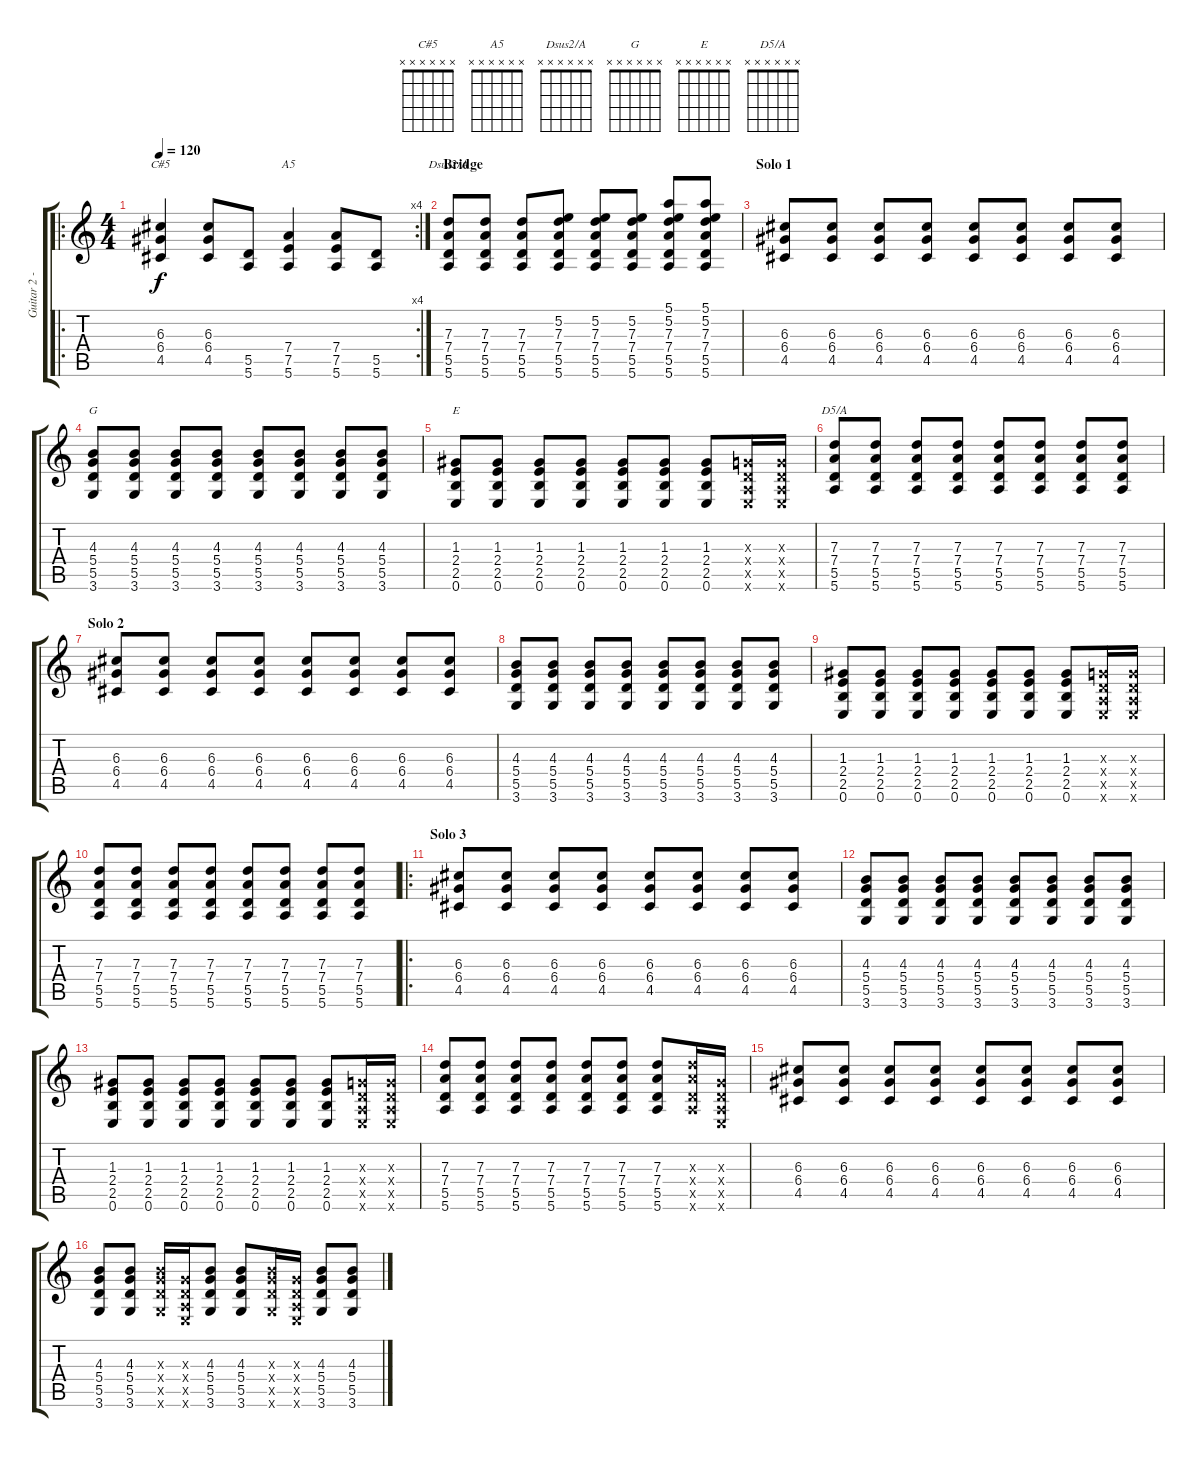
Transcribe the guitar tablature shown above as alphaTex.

\track ("Guitar 2 - rythm" "Guitar 2 -") {instrument overdrivenguitar}
\staff {score tabs}
\tuning (E4 B3 G3 D3 A2 E2) {hide}
\chord ("C#5" x x x x x x) {firstfret 0}
\chord ("A5" x x x x x x) {firstfret 0}
\chord ("Dsus2/A" x x x x x x) {firstfret 0}
\chord ("G" x x x x x x) {firstfret 0}
\chord ("E" x x x x x x) {firstfret 0}
\chord ("D5/A" x x x x x x) {firstfret 0}
\ro
\rc 4
\ts (4 4)
\tempo 120
\clef g2
\ks c
(6.3 6.4 4.5).4{ch "C#5" dy f} (6.3 6.4 4.5).8 (5.5 5.6).8 (7.4 7.5 5.6).4{ch "A5"} (7.4 7.5 5.6).8 (5.5 5.6).8 |
\section ("" "Bridge")
(7.3 7.4 5.5 5.6).8{ch "Dsus2/A"} (7.3 7.4 5.5 5.6).8 (7.3 7.4 5.5 5.6).8 (5.2 7.3 7.4 5.5 5.6).8 (5.2 7.3 7.4 5.5 5.6).8 (5.2 7.3 7.4 5.5 5.6).8 (5.1 5.2 7.3 7.4 5.5 5.6).8 (5.1 5.2 7.3 7.4 5.5 5.6).8 |
\section ("" "Solo 1")
(6.3 6.4 4.5).8 (6.3 6.4 4.5).8 (6.3 6.4 4.5).8 (6.3 6.4 4.5).8 (6.3 6.4 4.5).8 (6.3 6.4 4.5).8 (6.3 6.4 4.5).8 (6.3 6.4 4.5).8 |
(4.3 5.4 5.5 3.6).8{ch "G"} (4.3 5.4 5.5 3.6).8 (4.3 5.4 5.5 3.6).8 (4.3 5.4 5.5 3.6).8 (4.3 5.4 5.5 3.6).8 (4.3 5.4 5.5 3.6).8 (4.3 5.4 5.5 3.6).8 (4.3 5.4 5.5 3.6).8 |
(1.3 2.4 2.5 0.6).8{ch "E"} (1.3 2.4 2.5 0.6).8 (1.3 2.4 2.5 0.6).8 (1.3 2.4 2.5 0.6).8 (1.3 2.4 2.5 0.6).8 (1.3 2.4 2.5 0.6).8 (1.3 2.4 2.5 0.6).8 (0.3{x} 0.4{x} 0.5{x} 0.6{x}).16 (0.3{x} 0.4{x} 0.5{x} 0.6{x}).16 |
(7.3 7.4 5.5 5.6).8{ch "D5/A"} (7.3 7.4 5.5 5.6).8 (7.3 7.4 5.5 5.6).8 (7.3 7.4 5.5 5.6).8 (7.3 7.4 5.5 5.6).8 (7.3 7.4 5.5 5.6).8 (7.3 7.4 5.5 5.6).8 (7.3 7.4 5.5 5.6).8 |
\section ("" "Solo 2")
(6.3 6.4 4.5).8 (6.3 6.4 4.5).8 (6.3 6.4 4.5).8 (6.3 6.4 4.5).8 (6.3 6.4 4.5).8 (6.3 6.4 4.5).8 (6.3 6.4 4.5).8 (6.3 6.4 4.5).8 |
(4.3 5.4 5.5 3.6).8 (4.3 5.4 5.5 3.6).8 (4.3 5.4 5.5 3.6).8 (4.3 5.4 5.5 3.6).8 (4.3 5.4 5.5 3.6).8 (4.3 5.4 5.5 3.6).8 (4.3 5.4 5.5 3.6).8 (4.3 5.4 5.5 3.6).8 |
(1.3 2.4 2.5 0.6).8 (1.3 2.4 2.5 0.6).8 (1.3 2.4 2.5 0.6).8 (1.3 2.4 2.5 0.6).8 (1.3 2.4 2.5 0.6).8 (1.3 2.4 2.5 0.6).8 (1.3 2.4 2.5 0.6).8 (0.3{x} 0.4{x} 0.5{x} 0.6{x}).16 (0.3{x} 0.4{x} 0.5{x} 0.6{x}).16 |
(7.3 7.4 5.5 5.6).8 (7.3 7.4 5.5 5.6).8 (7.3 7.4 5.5 5.6).8 (7.3 7.4 5.5 5.6).8 (7.3 7.4 5.5 5.6).8 (7.3 7.4 5.5 5.6).8 (7.3 7.4 5.5 5.6).8 (7.3 7.4 5.5 5.6).8 |
\ro
\section ("" "Solo 3")
(6.3 6.4 4.5).8 (6.3 6.4 4.5).8 (6.3 6.4 4.5).8 (6.3 6.4 4.5).8 (6.3 6.4 4.5).8 (6.3 6.4 4.5).8 (6.3 6.4 4.5).8 (6.3 6.4 4.5).8 |
(4.3 5.4 5.5 3.6).8 (4.3 5.4 5.5 3.6).8 (4.3 5.4 5.5 3.6).8 (4.3 5.4 5.5 3.6).8 (4.3 5.4 5.5 3.6).8 (4.3 5.4 5.5 3.6).8 (4.3 5.4 5.5 3.6).8 (4.3 5.4 5.5 3.6).8 |
(1.3 2.4 2.5 0.6).8 (1.3 2.4 2.5 0.6).8 (1.3 2.4 2.5 0.6).8 (1.3 2.4 2.5 0.6).8 (1.3 2.4 2.5 0.6).8 (1.3 2.4 2.5 0.6).8 (1.3 2.4 2.5 0.6).8 (0.3{x} 0.4{x} 0.5{x} 0.6{x}).16 (0.3{x} 0.4{x} 0.5{x} 0.6{x}).16 |
(7.3 7.4 5.5 5.6).8 (7.3 7.4 5.5 5.6).8 (7.3 7.4 5.5 5.6).8 (7.3 7.4 5.5 5.6).8 (7.3 7.4 5.5 5.6).8 (7.3 7.4 5.5 5.6).8 (7.3 7.4 5.5 5.6).8 (7.3{x} 7.4{x} 5.5{x} 5.6{x}).16 (0.3{x} 0.4{x} 0.5{x} 0.6{x}).16 |
(6.3 6.4 4.5).8 (6.3 6.4 4.5).8 (6.3 6.4 4.5).8 (6.3 6.4 4.5).8 (6.3 6.4 4.5).8 (6.3 6.4 4.5).8 (6.3 6.4 4.5).8 (6.3 6.4 4.5).8 |
(4.3 5.4 5.5 3.6).8 (4.3 5.4 5.5 3.6).8 (4.3{x} 5.4{x} 5.5{x} 3.6{x}).16 (0.3{x} 0.4{x} 0.5{x} 0.6{x}).16 (4.3 5.4 5.5 3.6).8 (4.3 5.4 5.5 3.6).8 (4.3{x} 5.4{x} 5.5{x} 3.6{x}).16 (0.3{x} 0.4{x} 0.5{x} 0.6{x}).16 (4.3 5.4 5.5 3.6).8 (4.3 5.4 5.5 3.6).8
